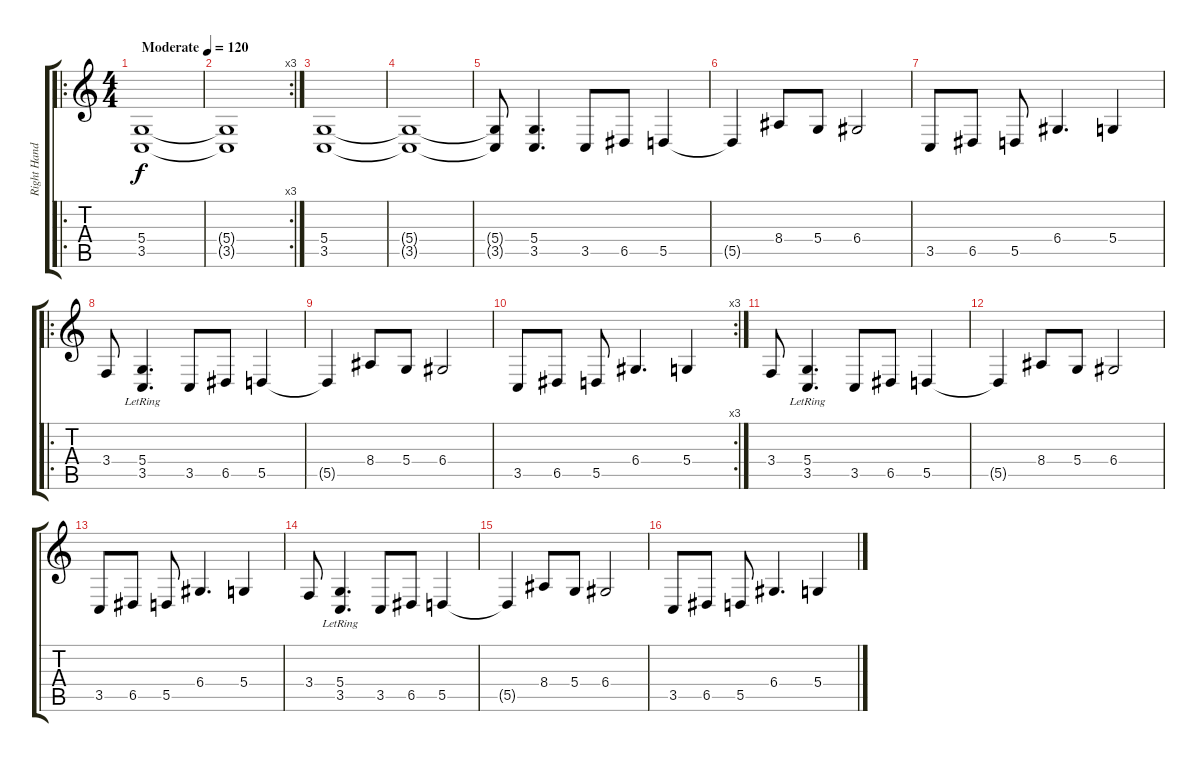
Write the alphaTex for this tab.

\track ("Right Hand" "Right Hand") {instrument acousticgrandpiano}
\staff {score tabs}
\tuning (E4 B3 G3 D3 A2 E2) {hide}
\ro
\ts (4 4)
\tempo (120 "Moderate")
\clef g2
\ks c
(5.4 3.5).1{dy f instrument acousticgrandpiano} |
\rc 3
(5.4{t} 3.5{t}).1 |
(5.4 3.5).1 |
(5.4{t} 3.5{t}).1 |
(5.4{t} 3.5{t}).8 (5.4 3.5).4{d} 3.5.8 6.5.8 5.5.4 |
5.5{t}.4 8.4.8 5.4.8 6.4.2 |
3.5.8 6.5.8 5.5.8 6.4.4{d} 5.4.4 |
\ro
3.4.8 (5.4{lr} 3.5).4{d} 3.5.8 6.5.8 5.5.4 |
5.5{t}.4 8.4.8 5.4.8 6.4.2 |
\rc 3
3.5.8 6.5.8 5.5.8 6.4.4{d} 5.4.4 |
3.4.8 (5.4{lr} 3.5).4{d} 3.5.8 6.5.8 5.5.4 |
5.5{t}.4 8.4.8 5.4.8 6.4.2 |
3.5.8 6.5.8 5.5.8 6.4.4{d} 5.4.4 |
3.4.8 (5.4{lr} 3.5).4{d} 3.5.8 6.5.8 5.5.4 |
5.5{t}.4 8.4.8 5.4.8 6.4.2 |
3.5.8 6.5.8 5.5.8 6.4.4{d} 5.4.4
